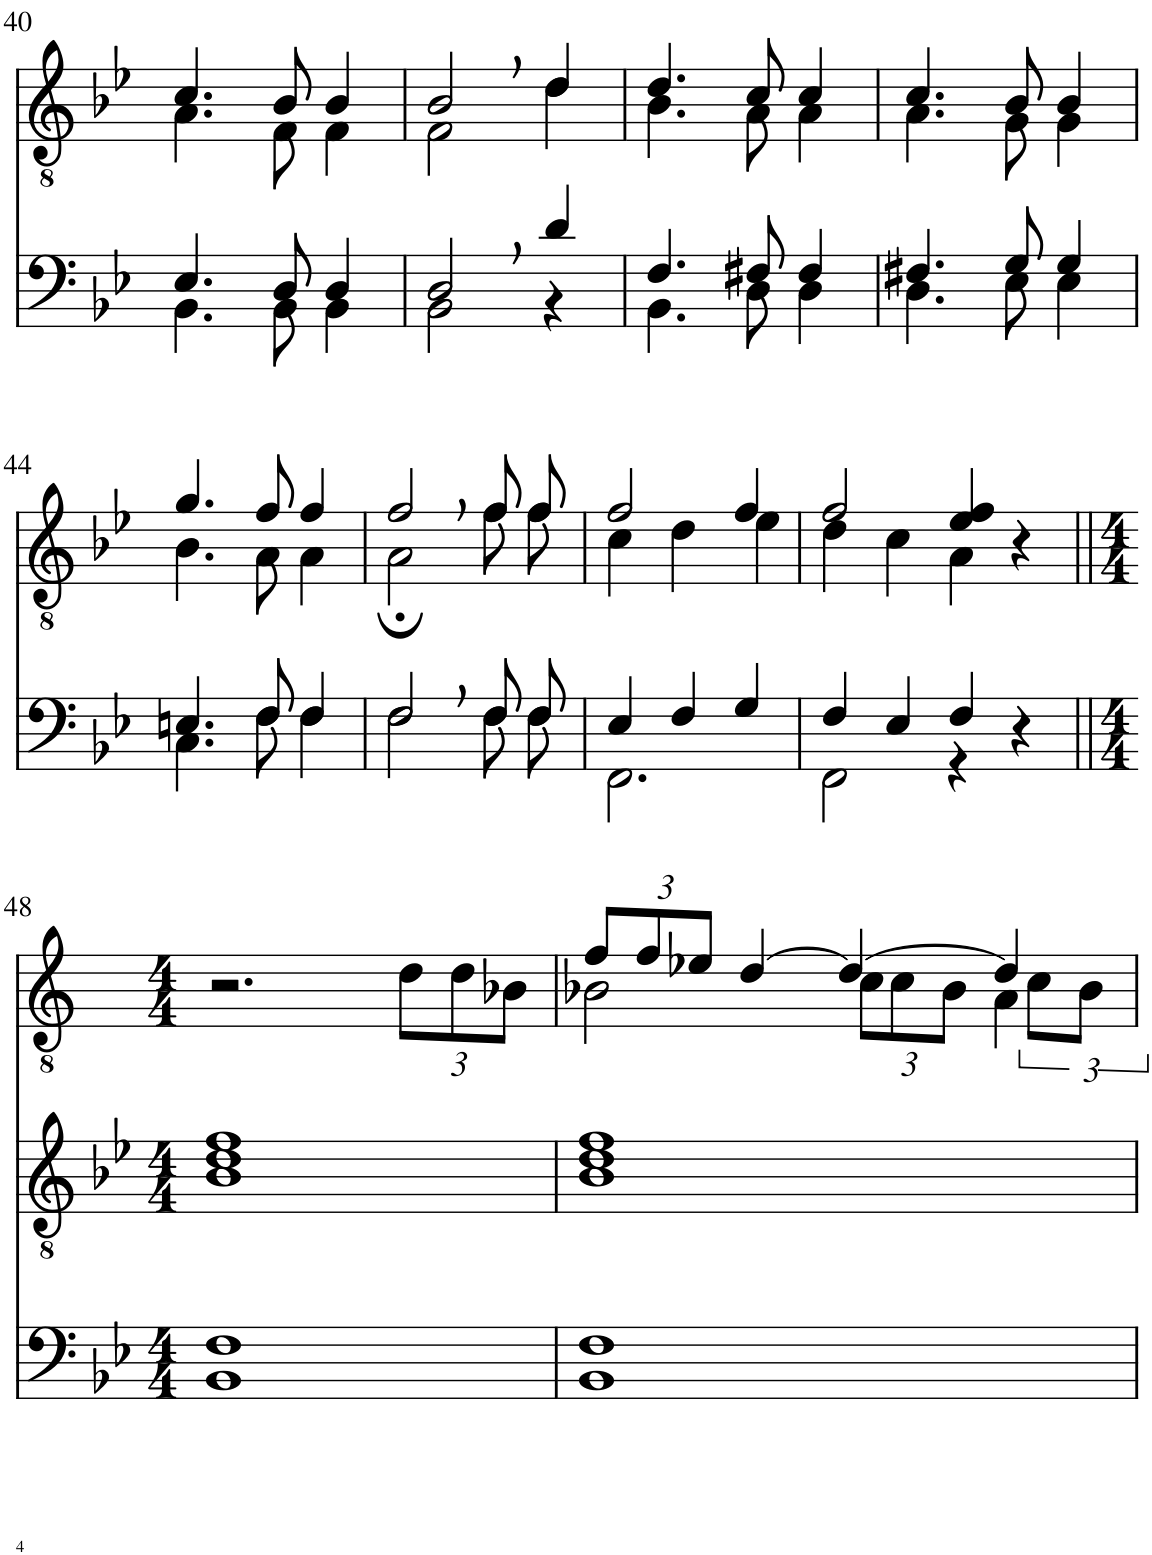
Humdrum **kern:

**kern	**kern	**kern
*part3	*part2	*part1
*staff3	*staff2	*staff1
*I"Bass	*I"Tenor	*I"Tenor
!!LO:PB:g=z
*clefF4	*clefGv2	*clefGv2
*k[b-e-]	*k[b-e-]	*k[]
*M3/4	*M3/4	*M3/4
=40	=40	=40
*^	*^	*
4.E-/	4.BB-\	4.c/	4.A\	2.r
8D/	8BB-\	8B-/	8F\	.
4D/	4BB-\	4B-/	4F\	.
=41	=41	=41	=41	=41
2D,/	2BB-\	2B-,/	2F\	2.r
4d/	4r	4d/	4d\	.
=42	=42	=42	=42	=42
4.F/	4.BB-\	4.d/	4.B-\	2.r
8F#X/	8D\	8c/	8A\	.
4F#/	4D\	4c/	4A\	.
=43	=43	=43	=43	=43
4.F#X/	4.D\	4.c/	4.A\	2.r
8G/	8E-\	8B-/	8G\	.
4G/	4E-\	4B-/	4G\	.
!!LO:LB:g=z
=44	=44	=44	=44	=44
4.En/	4.C\	4.g/	4.B-\	2.r
8F/	8F\	8f/	8A\	.
4F/	4F\	4f/	4A\	.
=45	=45	=45	=45	=45
2F,/	2F\	2f,/	2A;\	2.r
8F/L	8F\L	8f/L	8f\L	.
8F/J	8F\J	8f/J	8f\J	.
=46	=46	=46	=46	=46
4E-/	2.FF\	2f/	4c\	2.r
4F/	.	.	4d\	.
4G/	.	4f/	4e-\	.
=47	=47	=47	=47	=47
4F/	2FF\	2f/	4d\	2.r
4E-/	.	.	4c\	.
4F/	4r	4e-/ 4f/	4A\	.
4r	4ryy	4r	4ryy	4ryy
!!LO:LB:g=z
=48||	=48||	=48||	=48||	=48||
*M4/4	*	*M4/4	*	*M4/4
1F	1BB-	1d 1f	1B-	2.r
*	*	*	*	*Xbrackettup
.	.	.	.	12d\L
.	.	.	.	12d\
.	.	.	.	12B-X\J
=49	=49	=49	=49	=49
*	*	*	*	*^
1F	1BB-	1d 1f	1B-	12f/L	2B-X\
.	.	.	.	12f/	.
.	.	.	.	12e-X/J	.
.	.	.	.	[4d/	.
.	.	.	.	4d/_	12c\L
.	.	.	.	.	12c\
.	.	.	.	.	12B-\J
.	.	.	.	4d/]	4A\
*	*	*	*	*	*brackettup
4ryy	4ryy	4ryy	4ryy	4ryy	12c\L
.	.	.	.	.	12B-\J
.	.	.	.	.	12ryy
*v	*v	*	*	*v	*v
*	*v	*v	*
=	=	=
*-	*-	*-
